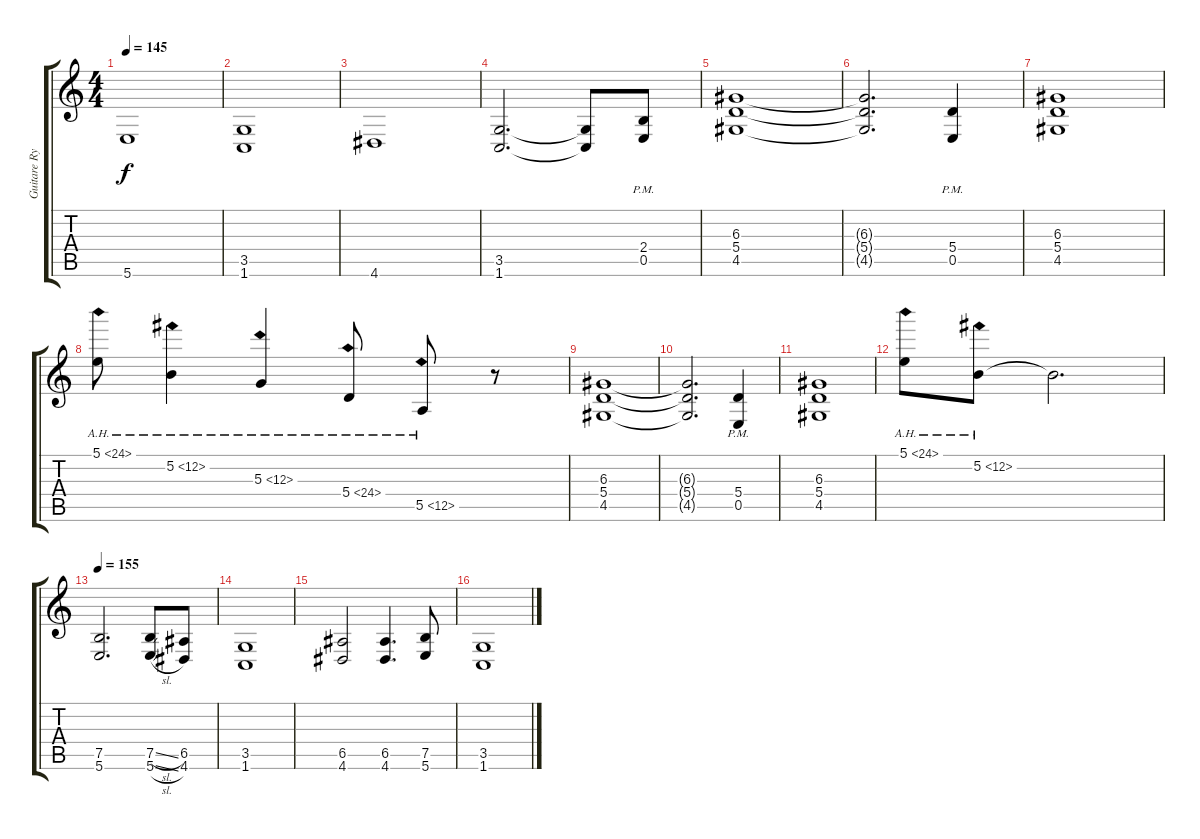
\track ("Guitare Rythmique" "Guitare Ry") {instrument distortionguitar}
\staff {score tabs}
\tuning (B3 Gb3 D3 A2 E2 B1) {hide}
\ts (4 4)
\tempo 145
\clef g2
\ks c
5.6.1{dy f} |
(3.5 1.6).1 |
4.6.1 |
(3.5 1.6).2{d} (3.5{t} 1.6{t}).8 (2.4{pm} 0.5{pm}).8 |
(6.3 5.4 4.5).1 |
(6.3{t} 5.4{t} 4.5{t}).2{d} (5.4{pm} 0.5{pm}).4 |
(6.3 5.4 4.5).1 |
5.1{ah 19}.8 5.2{ah 7}.4 5.3{ah 7}.4 5.4{ah 19}.8 5.5{ah 7}.8 r.8 |
(6.3 5.4 4.5).1 |
(6.3{t} 5.4{t} 4.5{t}).2{d} (5.4{pm} 0.5{pm}).4 |
(6.3 5.4 4.5).1 |
5.1{ah 19}.8 5.2{ah 7}.8 5.2{t}.2{d} |
\tempo 155
(7.5 5.6).2{d} (7.5{sl} 5.6{sl}).8 (6.5 4.6).8 |
(3.5 1.6).1 |
(6.5 4.6).2 (6.5 4.6).4{d} (7.5 5.6).8 |
(3.5 1.6).1
